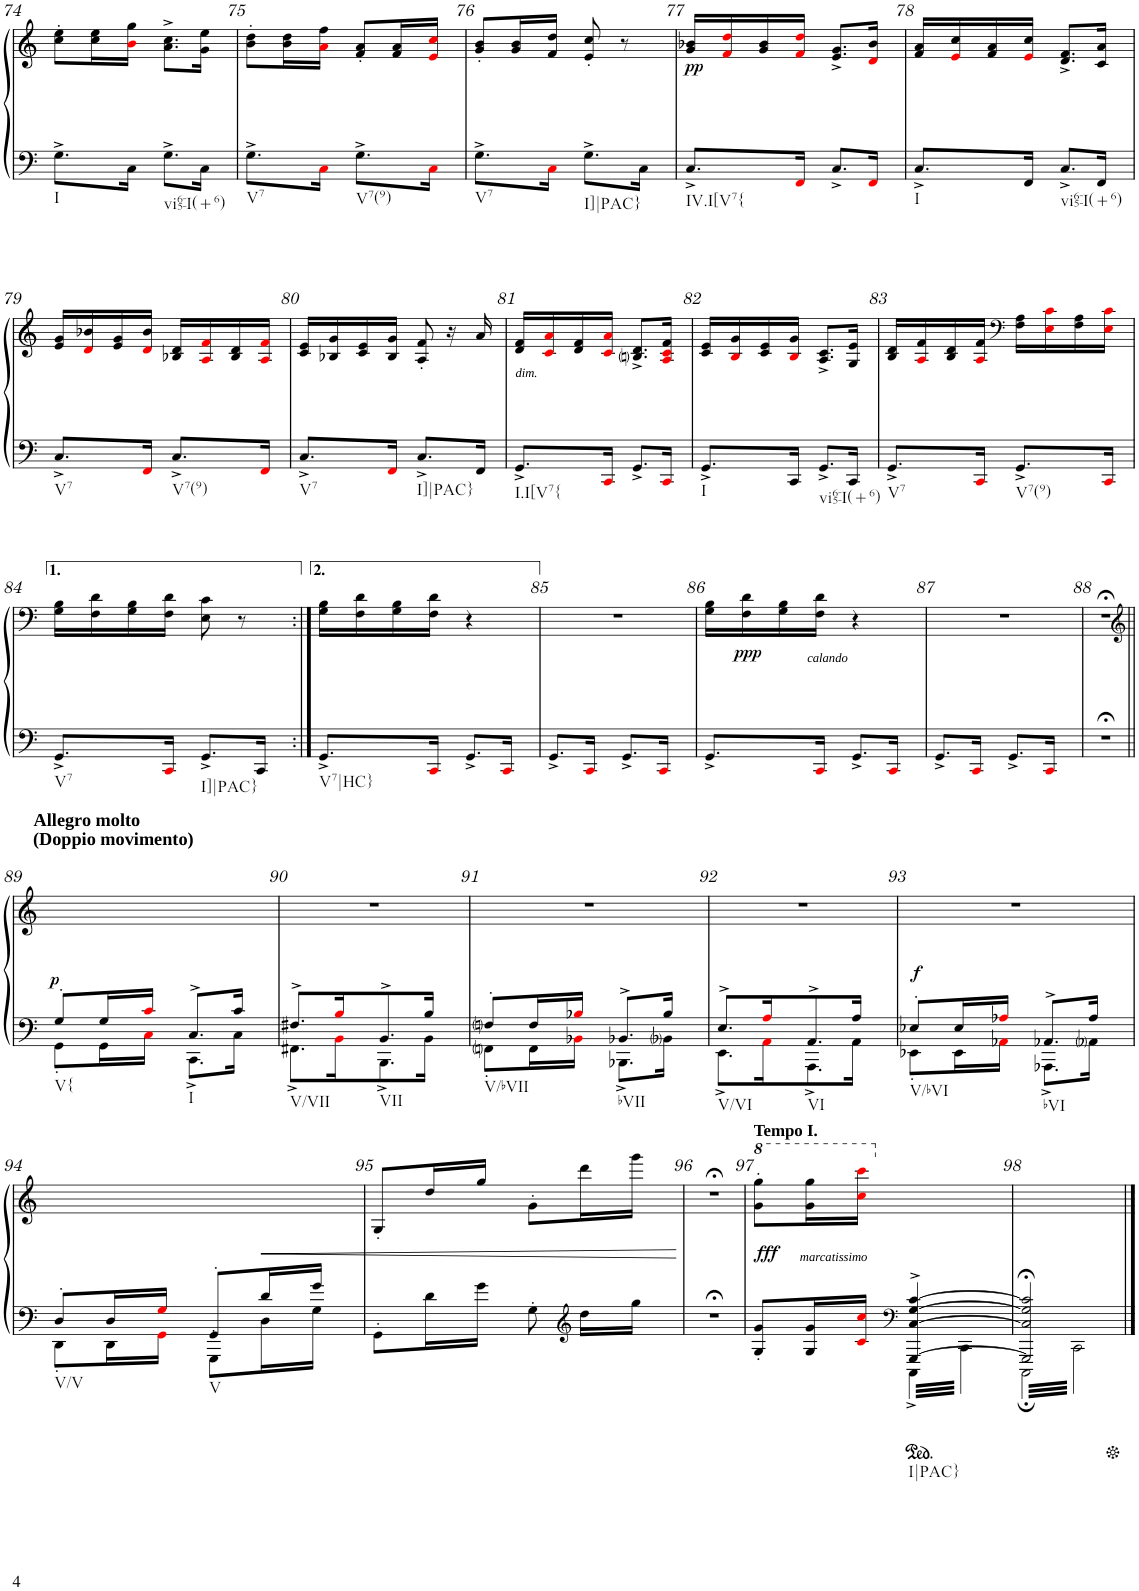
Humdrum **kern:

**kern	**kern	**dynam
*part1	*part1	*part1
*staff2	*staff1	*staff1/2
*I"Midi_1	*	*
!!LO:PB:g=z
*clefG2	*clefG2	*
*k[]	*k[]	*
*M2/4	*M2/4	*
=74	=74	=74
!LO:TX:b:t=I	!	!
8.G^\L	8cc\' 8ee\'L	.
.	16cc\ 16ee\L	.
16C\Jk	16bi\ 16gg\JJ	.
!LO:TX:b:t=vi65-I(+6)	!	!
8.G^\L	8.a\^ 8.cc\^L	.
16C\Jk	16g\ 16ee\Jk	.
=75	=75	=75
!LO:TX:b:t=V7	!	!
8.G^\L	8b\' 8dd\'L	.
.	16b\ 16dd\L	.
16Ci\Jk	16ai\ 16ff\JJ	.
!LO:TX:b:t=V7(9)	!	!
8.G^\L	8f/' 8a/'L	.
.	16f/ 16a/L	.
16Ci\Jk	16ei/ 16cci/JJ	.
=76	=76	=76
!LO:TX:b:t=V7	!	!
8.G^\L	8g/' 8b/'L	.
.	16g/ 16b/L	.
16Ci\Jk	16f/ 16dd/JJ	.
!LO:TX:b:t=I]|PAC}	!	!
8.G^\L	8e/' 8cc/'	.
.	8r	.
16C\Jk	.	.
=77	=77	=77
!LO:TX:b:t=IV.I[V7{	!	!
!	!	!LO:DY:b
8.C^/L	16g/ 16b-X/LL	pp
.	16fi/ 16ddi/	.
.	16g/ 16b-/	.
16FFi/Jk	16fi/ 16ddi/JJ	.
8.C^/L	8.e/^ 8.g/^L	.
16FFi/Jk	16di/ 16b-/Jk	.
=78	=78	=78
!LO:TX:b:t=I	!	!
8.C^/L	16f/ 16a/LL	.
.	16ei/ 16cc/	.
.	16f/ 16a/	.
16FF/Jk	16ei/ 16cc/JJ	.
!LO:TX:b:t=vi65-I(+6)	!	!
8.C^/L	8.d/^ 8.f/^L	.
16FF/Jk	16c/ 16a/Jk	.
!!LO:LB:g=z
=79	=79	=79
!LO:TX:b:t=V7	!	!
8.C^/L	16e/ 16g/LL	.
.	16di/ 16b-X/	.
.	16e/ 16g/	.
16FFi/Jk	16di/ 16b-/JJ	.
!LO:TX:b:t=V7(9)	!	!
8.C^/L	16B-X/ 16d/LL	.
.	16Ai/ 16fi/	.
.	16B-/ 16d/	.
16FFi/Jk	16Ai/ 16fi/JJ	.
=80	=80	=80
!LO:TX:b:t=V7	!	!
8.C^/L	16c/ 16e/LL	.
.	16B-X/ 16g/	.
.	16c/ 16e/	.
16FFi/Jk	16B-/ 16g/JJ	.
!LO:TX:b:t=I]|PAC}	!	!
8.C^/L	8A/' 8f/'	.
.	16r	.
16FF/Jk	16a/	.
=81	=81	=81
!	!LO:TX:b:i:t=dim.	!
!LO:TX:b:t=I.I[V7{	!	!
8.GG^/L	16d/ 16f/LL	.
.	16ci/ 16ai/	.
.	16d/ 16f/	.
16CCi/Jk	16ci/ 16ai/JJ	.
8.GG^/L	8.Bnj/^ 8.d/^L	.
16CCi/Jk	16Ai/ 16ci/ 16f/Jk	.
=82	=82	=82
!LO:TX:b:t=I	!	!
8.GG^/L	16c/ 16e/LL	.
.	16Bi/ 16g/	.
.	16c/ 16e/	.
16CC/Jk	16Bi/ 16g/JJ	.
!LO:TX:b:t=vi65-I(+6)	!	!
8.GG^/L	8.A/^ 8.c/^L	.
16CC/Jk	16G/ 16e/Jk	.
=83	=83	=83
!LO:TX:b:t=V7	!	!
8.GG^/L	16B/ 16d/LL	.
.	16Ai/ 16f/	.
.	16B/ 16d/	.
16CCi/Jk	16Ai/ 16f/JJ	.
*	*clefF4	*
!LO:TX:b:t=V7(9)	!	!
8.GG^/L	16F\ 16A\LL	.
.	16Ei\ 16ci\	.
.	16F\ 16A\	.
16CCi/Jk	16Ei\ 16ci\JJ	.
!!LO:LB:g=z
=84	=84	=84
!LO:TX:b:t=V7	!	!
8.GG^/L	16G\ 16B\LL	.
.	16F\ 16d\	.
.	16G\ 16B\	.
16CCi/Jk	16F\ 16d\JJ	.
!LO:TX:b:t=I]|PAC}	!	!
8.GG^/L	8E\ 8c\	.
.	8r	.
16CC/Jk	.	.
=84X1:|!	=84X1:|!	=84X1:|!
!LO:TX:b:t=V7|HC}	!	!
8.GG^/L	16G\ 16B\LL	.
.	16F\ 16d\	.
.	16G\ 16B\	.
16CCi/Jk	16F\ 16d\JJ	.
8.GG^/L	4r	.
16CCi/Jk	.	.
=85	=85	=85
8.GG^/L	2r	.
16CCi/Jk	.	.
8.GG^/L	.	.
16CCi/Jk	.	.
=86	=86	=86
8.GG^/L	16G\ 16B\LL	.
!	!	!LO:DY:b
.	16F\ 16d\	ppp
.	16G\ 16B\	.
!	!LO:TX:b:i:t=calando	!
16CCi/Jk	16F\ 16d\JJ	.
8.GG^/L	4r	.
16CCi/Jk	.	.
=87	=87	=87
8.GG^/L	2r	.
16CCi/Jk	.	.
8.GG^/L	.	.
16CCi/Jk	.	.
=88	=88	=88
2r;<	2r;<	.
!!LO:LB:g=z
=89||	=89||	=89||
*	*clefG2	*
*^	*	*
!	!	!LO:TX:a:B:t=Allegro molto	!
!	!	!LO:TX:a:t=(Doppio movimento)	!
!LO:TX:b:t=V{	!	!	!
!	!	!	!LO:DY:a=2
8G'/L	8GG'\L	2ryy	p
16G/L	16GG\L	.	.
16ci/JJ	16Ci\JJ	.	.
!LO:TX:b:t=I	!	!	!
8.C^/L	8.CC^\L	.	.
16c/Jk	16C\Jk	.	.
=90	=90	=90	=90
!LO:TX:b:t=V/VII	!	!	!
8.F#X^/L	8.FF#X^\L	2r	.
16Bi/K	16BBi\K	.	.
!LO:TX:b:t=VII	!	!	!
8.BB^/	8.BBB^\	.	.
16B/Jk	16BB\Jk	.	.
=91	=91	=91	=91
!LO:TX:b:t=V/bVII	!	!	!
8Fnj'/L	8FFnj'\L	2r	.
16F/L	16FF\L	.	.
16B-Xi/JJ	16BB-Xi\JJ	.	.
!LO:TX:b:t=bVII	!	!	!
8.BB-X^/L	8.BBB-X^\L	.	.
16B-/Jk	16BB-j\Jk	.	.
=92	=92	=92	=92
!LO:TX:b:t=V/VI	!	!	!
8.E^/L	8.EE^\L	2r	.
16Ai/K	16AAi\K	.	.
!LO:TX:b:t=VI	!	!	!
8.AA^/	8.AAA^\	.	.
16A/Jk	16AA\Jk	.	.
=93	=93	=93	=93
!LO:TX:b:t=V/bVI	!	!	!
!	!	!	!LO:DY:a=2
8E-X'/L	8EE-X'\L	2r	f
16E-/L	16EE-\L	.	.
16A-Xi/JJ	16AA-Xi\JJ	.	.
!LO:TX:b:t=bVI	!	!	!
8.AA-X^/L	8.AAA-X^\L	.	.
16A-/Jk	16AA-j\Jk	.	.
!!LO:LB:g=z
=94	=94	=94	=94
*	*^	*	*
!LO:TX:b:t=V/V	!	!	!	!
4ryy	8D'/L	8DD'\L	4ryy	.
.	16D/L	16DD\L	.	.
.	16Gi/JJ	16GGi\JJ	.	.
!LO:TX:b:t=V	!	!	!	!
8GG'>/L	8GGG'\L	4ryy	4ryy	.
!	!	!	!	!LO:HP:b=2
16d/L	16D\L	.	.	<
16g/JJ	16G\JJ	.	.	.
*v	*v	*v	*	*
=95	=95	=95
8GG'\L	8G'/L	.
16d\L	16dd/L	.
16g\JJ	16gg/JJ	.
8G'\	8g'\L	.
*clefG2	*	*
16dd\LL	16ddd\L	.
16gg\JJ	16ggg\JJ	.
.	.	[
=96	=96	=96
2r;<	2r;<	.
=97	=97	=97
*^	*	*
*	*^	*	*
*	*	*	*8va	*
!	!	!	!LO:TX:a:B:t=Tempo I.	!
!	!	!	!	!LO:DY:b
8G/' 8g/'L	4ryy	4ryy	8gg\' 8ggg\'L	fff
!	!	!	!LO:TX:b:i:t=marcatissimo	!
16G/ 16g/L	.	.	16gg\ 16ggg\L	.
16ci/ 16cci/JJ	.	.	16ccci\ 16cccci\JJ	.
*clefF4	*	*	*	*
*	*	*	*X8va	*
!LO:TX:b:t=I|PAC}	!	!	!	!
[4C/^ [4G/^ [4c/^	12.CCC^\	[4GGG/	4ryy	.
.	12.CC\	.	.	.
=98	=98	=98	=98	=98
2C/];< 2G/];< 2c/];<	6.CCC;\	2GGG/]	2ryy	.
.	6.CC\	.	.	.
*v	*v	*v	*	*
==	==	==
*-	*-	*-
